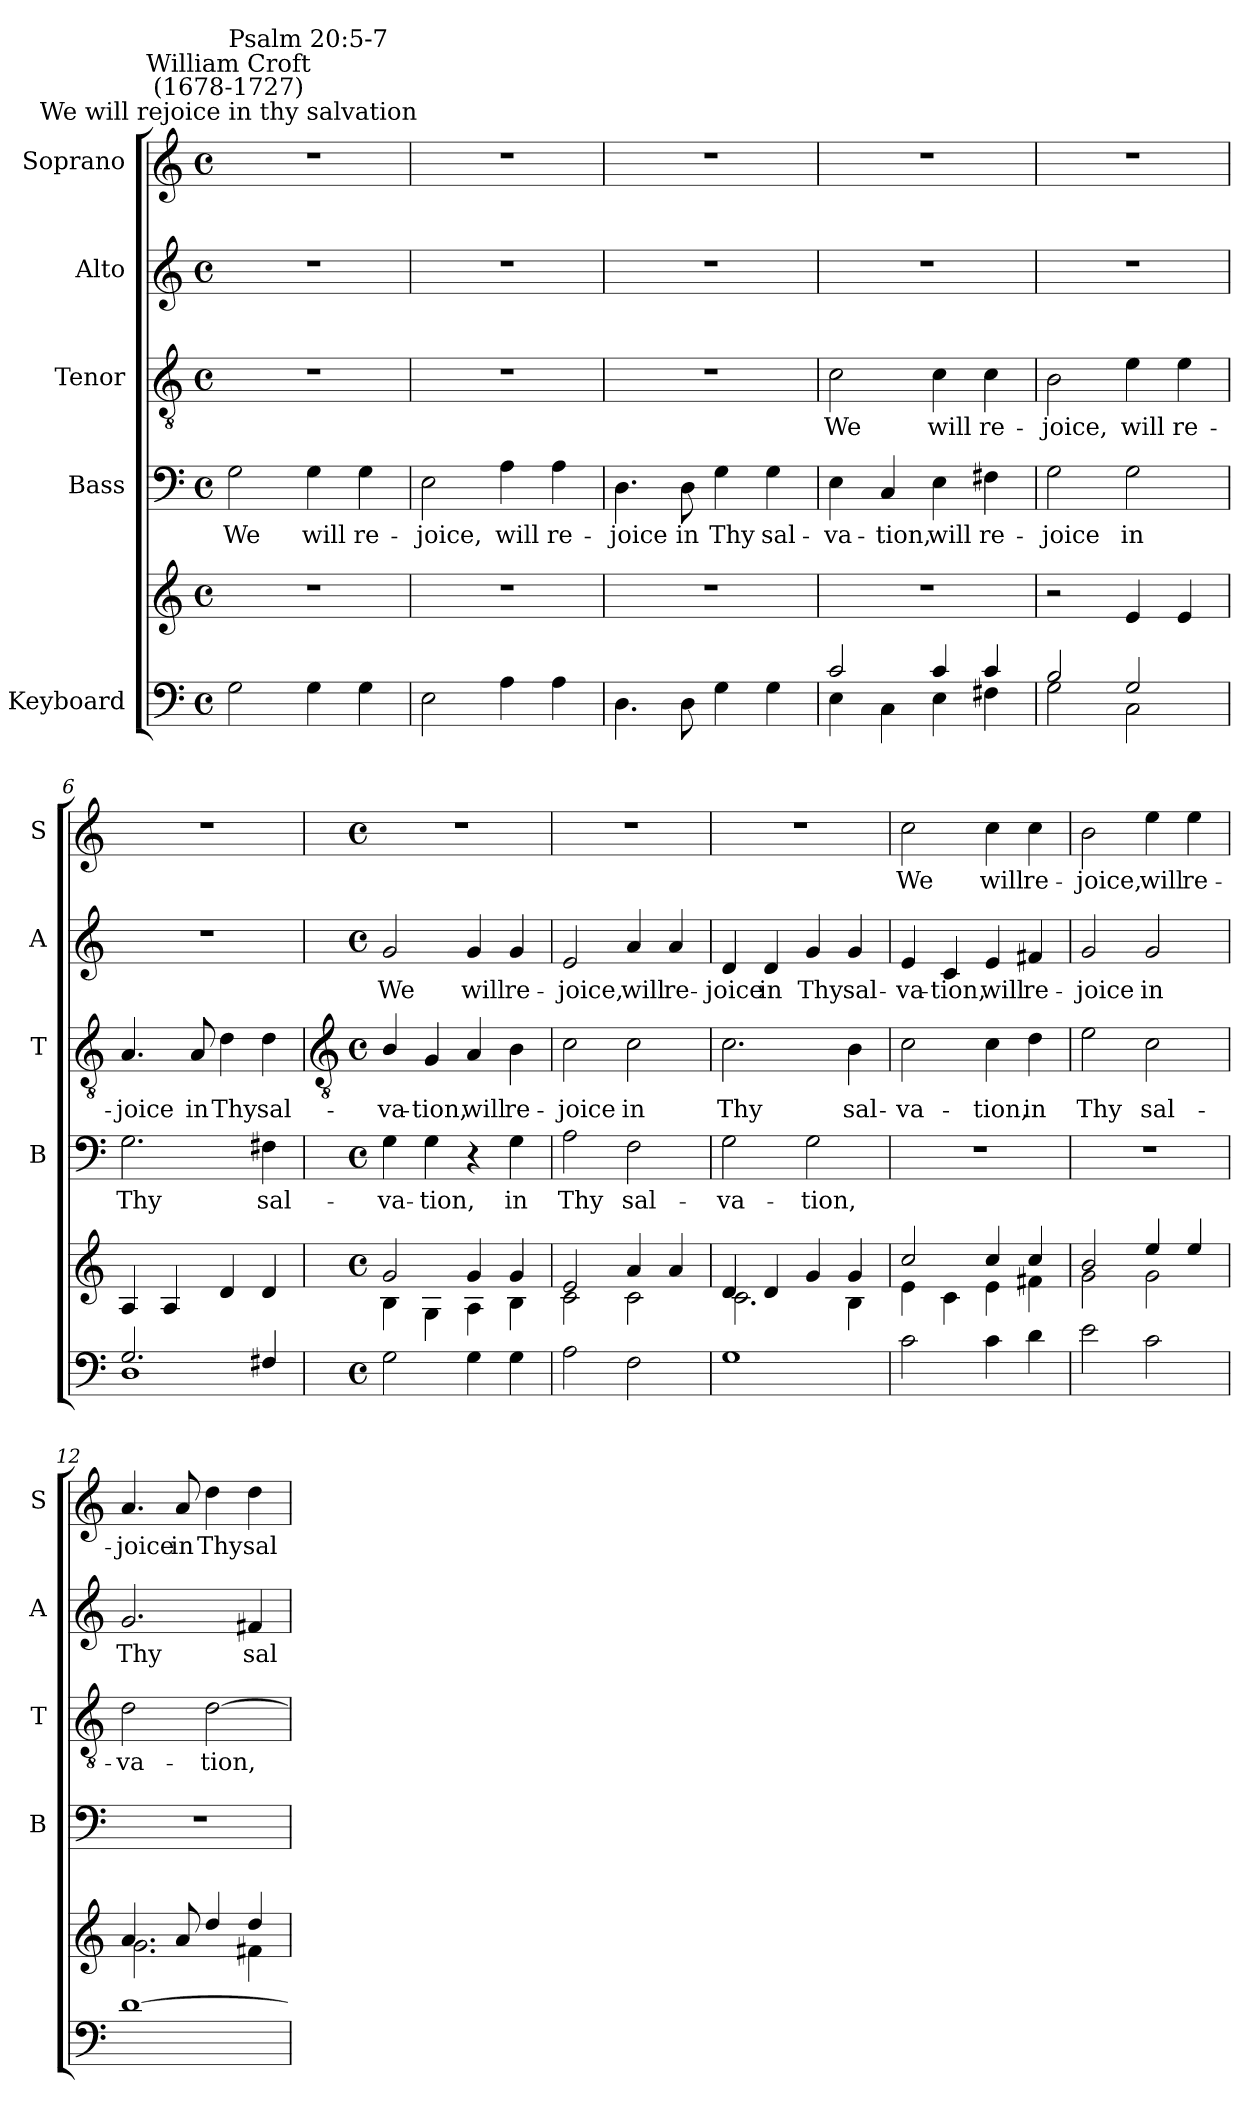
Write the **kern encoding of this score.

**kern	**kern	**kern	**text	**kern	**text	**kern	**text	**kern	**text
*part5	*part5	*part4	*part4	*part3	*part3	*part2	*part2	*part1	*part1
*staff6	*staff5	*staff4	*staff4	*staff3	*staff3	*staff2	*staff2	*staff1	*staff1
*I"Keyboard	*	*I"Bass	*	*I"Tenor	*	*I"Alto	*	*I"Soprano	*
*	*	*I'B	*	*I'T	*	*I'A	*	*I'S	*
*clefF4	*clefG2	*clefF4	*	*clefGv2	*	*clefG2	*	*clefG2	*
*k[]	*k[]	*k[]	*	*k[]	*	*k[]	*	*k[]	*
*C:	*C:	*C:	*	*C:	*	*C:	*	*C:	*
*M4/4	*M4/4	*M4/4	*	*M4/4	*	*M4/4	*	*M4/4	*
*met(c)	*met(c)	*met(c)	*	*met(c)	*	*met(c)	*	*met(c)	*
=1	=1	=1	=1	=1	=1	=1	=1	=1	=1
*^	*	*	*	*	*	*	*	*	*
!	!	!	!	!	!	!	!	!	!LO:TX:a:cj:t=We  will rejoice in thy salvation	!
!	!	!	!	!	!	!	!	!	!LO:TX:a:cj:t=William Croft\n(1678-1727)	!
!	!	!	!	!	!	!	!	!	!LO:TX:a:t=Psalm 20&colon;5-7	!
!	!	!	!	!LO:LY:b	!	!	!	!	!	!
1ryy	2G\	1r	2G	We	1r	.	1r	.	1r	.
!	!	!	!	!LO:LY:b	!	!	!	!	!	!
.	4G\	.	4G	will	.	.	.	.	.	.
!	!	!	!	!LO:LY:b	!	!	!	!	!	!
.	4G\	.	4G	re-	.	.	.	.	.	.
=2	=2	=2	=2	=2	=2	=2	=2	=2	=2	=2
!	!	!	!	!LO:LY:b	!	!	!	!	!	!
1ryy	2E\	1r	2E	-joice,	1r	.	1r	.	1r	.
!	!	!	!	!LO:LY:b	!	!	!	!	!	!
.	4A\	.	4A	will	.	.	.	.	.	.
!	!	!	!	!LO:LY:b	!	!	!	!	!	!
.	4A\	.	4A	re-	.	.	.	.	.	.
=3	=3	=3	=3	=3	=3	=3	=3	=3	=3	=3
!	!	!	!	!LO:LY:b	!	!	!	!	!	!
1ryy	4.D\	1r	4.D	-joice	1r	.	1r	.	1r	.
!	!	!	!	!LO:LY:b	!	!	!	!	!	!
.	8D\	.	8D	in	.	.	.	.	.	.
!	!	!	!	!LO:LY:b	!	!	!	!	!	!
.	4G\	.	4G	Thy	.	.	.	.	.	.
!	!	!	!	!LO:LY:b	!	!	!	!	!	!
.	4G\	.	4G	sal-	.	.	.	.	.	.
=4	=4	=4	=4	=4	=4	=4	=4	=4	=4	=4
!	!	!	!	!LO:LY:b	!	!LO:LY:b	!	!	!	!
2c/	4E\	1r	4E	-va-	2c	We	1r	.	1r	.
!	!	!	!	!LO:LY:b	!	!	!	!	!	!
.	4C\	.	4C	-tion,	.	.	.	.	.	.
!	!	!	!	!LO:LY:b	!	!LO:LY:b	!	!	!	!
4c/	4E\	.	4E	will	4c	will	.	.	.	.
!	!	!	!	!LO:LY:b	!	!LO:LY:b	!	!	!	!
4c/	4F#X\	.	4F#X	re-	4c	re-	.	.	.	.
=5	=5	=5	=5	=5	=5	=5	=5	=5	=5	=5
!	!	!	!	!LO:LY:b	!	!LO:LY:b	!	!	!	!
2B/	2G\	2r	2G	-joice	2B	-joice,	1r	.	1r	.
!	!	!	!	!LO:LY:b	!	!LO:LY:b	!	!	!	!
2G/	2C\	4e	2G	in	4e	will	.	.	.	.
!	!	!	!	!	!	!LO:LY:b	!	!	!	!
.	.	4e	.	.	4e	re-	.	.	.	.
=6	=6	=6	=6	=6	=6	=6	=6	=6	=6	=6
!	!	!	!	!LO:LY:b	!	!LO:LY:b	!	!	!	!
2.G/	1D\	4A	2.G	Thy	4.A	-joice	1r	.	1r	.
.	.	4A	.	.	.	.	.	.	.	.
!	!	!	!	!	!	!LO:LY:b	!	!	!	!
.	.	.	.	.	8A	in	.	.	.	.
!	!	!	!	!	!	!LO:LY:b	!	!	!	!
.	.	4d	.	.	4d	Thy	.	.	.	.
!	!	!	!	!LO:LY:b	!	!LO:LY:b	!	!	!	!
4F#X/	.	4d	4F#X	sal-	4d	sal-	.	.	.	.
*v	*v	*	*	*	*	*	*	*	*	*
!!LO:LB:g=z
=7	=7	=7	=7	=7	=7	=7	=7	=7	=7
*	*	*	*	*clefGv2	*	*	*	*	*
*M4/4	*M4/4	*M4/4	*	*M4/4	*	*M4/4	*	*M4/4	*
*met(c)	*met(c)	*met(c)	*	*met(c)	*	*met(c)	*	*met(c)	*
*	*^	*	*	*	*	*	*	*	*
!	!	!	!	!LO:LY:b	!	!LO:LY:b	!	!LO:LY:b	!	!
2G	2g/	4B\	4G	-va-	4B/	-va-	2g	We	1r	.
!	!	!	!	!LO:LY:b	!	!LO:LY:b	!	!	!	!
.	.	4G\	4G	-tion,	4G	-tion,	.	.	.	.
!	!	!	!	!	!	!LO:LY:b	!	!LO:LY:b	!	!
4G	4g/	4A\	4r	.	4A	will	4g	will	.	.
!	!	!	!	!LO:LY:b	!	!LO:LY:b	!	!LO:LY:b	!	!
4G	4g/	4B\	4G	in	4B	re-	4g	re-	.	.
=8	=8	=8	=8	=8	=8	=8	=8	=8	=8	=8
!	!	!	!	!LO:LY:b	!	!LO:LY:b	!	!LO:LY:b	!	!
2A	2e/	2c\	2A	Thy	2c	-joice	2e	-joice,	1r	.
!	!	!	!	!LO:LY:b	!	!LO:LY:b	!	!LO:LY:b	!	!
2F	4a/	2c\	2F	sal-	2c	in	4a	will	.	.
!	!	!	!	!	!	!	!	!LO:LY:b	!	!
.	4a/	.	.	.	.	.	4a	re-	.	.
=9	=9	=9	=9	=9	=9	=9	=9	=9	=9	=9
!	!	!	!	!LO:LY:b	!	!LO:LY:b	!	!LO:LY:b	!	!
1G	4d/	2.c\	2G	-va-	2.c	Thy	4d	-joice	1r	.
!	!	!	!	!	!	!	!	!LO:LY:b	!	!
.	4d/	.	.	.	.	.	4d	in	.	.
!	!	!	!	!LO:LY:b	!	!	!	!LO:LY:b	!	!
.	4g/	.	2G	-tion,	.	.	4g	Thy	.	.
!	!	!	!	!	!	!LO:LY:b	!	!LO:LY:b	!	!
.	4g/	4B\	.	.	4B	sal-	4g	sal-	.	.
=10	=10	=10	=10	=10	=10	=10	=10	=10	=10	=10
!	!	!	!	!	!	!LO:LY:b	!	!LO:LY:b	!	!LO:LY:b
2c	2cc/	4e\	1r	.	2c	-va-	4e	-va-	2cc	We
!	!	!	!	!	!	!	!	!LO:LY:b	!	!
.	.	4c\	.	.	.	.	4c	-tion,	.	.
!	!	!	!	!	!	!LO:LY:b	!	!LO:LY:b	!	!LO:LY:b
4c	4cc/	4e\	.	.	4c	-tion,	4e	will	4cc	will
!	!	!	!	!	!	!LO:LY:b	!	!LO:LY:b	!	!LO:LY:b
4d	4cc/	4f#X\	.	.	4d	in	4f#X	re-	4cc	re-
=11	=11	=11	=11	=11	=11	=11	=11	=11	=11	=11
!	!	!	!	!	!	!LO:LY:b	!	!LO:LY:b	!	!LO:LY:b
2e	2b/	2g\	1r	.	2e	Thy	2g	-joice	2b	-joice,
!	!	!	!	!	!	!LO:LY:b	!	!LO:LY:b	!	!LO:LY:b
2c	4ee/	2g\	.	.	2c	sal-	2g	in	4ee	will
!	!	!	!	!	!	!	!	!	!	!LO:LY:b
.	4ee/	.	.	.	.	.	.	.	4ee	re-
=12	=12	=12	=12	=12	=12	=12	=12	=12	=12	=12
!	!	!	!	!	!	!LO:LY:b	!	!LO:LY:b	!	!LO:LY:b
[1d	4.a/	2.g\	1r	.	2d	-va-	2.g	Thy	4.a	-joice
!	!	!	!	!	!	!	!	!	!	!LO:LY:b
.	8a/	.	.	.	.	.	.	.	8a	in
!	!	!	!	!	!	!LO:LY:b	!	!	!	!LO:LY:b
.	4dd/	.	.	.	[2d	-tion,	.	.	4dd	Thy
!	!	!	!	!	!	!	!	!LO:LY:b	!	!LO:LY:b
.	4dd/	4f#X\	.	.	.	.	4f#X	sal-	4dd	sal-
*	*v	*v	*	*	*	*	*	*	*	*
=	=	=	=	=	=	=	=	=	=
*-	*-	*-	*-	*-	*-	*-	*-	*-	*-
